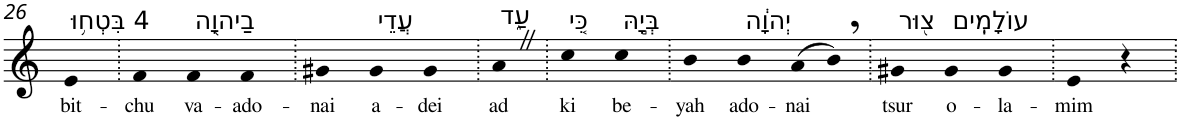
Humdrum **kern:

**kern	**text
*part1	*part1
*staff1	*staff1
*I"Piano	*
*I'Pno	*
!!LO:PB:g=z
*clefG2	*
*k[]	*
=26	=26
!LO:TX:a:t=4 בִּטְח֥וּ	!
!	!LO:LY:b
4e	bit-
=27.	=27.
!	!LO:LY:b
4f	-chu
!LO:TX:a:t=בַיהוָ֖ה	!
!	!LO:LY:b
4f	va-
!	!LO:LY:b
4f	-ado-
=28.	=28.
!	!LO:LY:b
4g#X	-nai
!LO:TX:a:t=עֲדֵי	!
!	!LO:LY:b
4g#	a-
!	!LO:LY:b
4g#	-dei
=29.	=29.
!LO:TX:a:t=עַ֑ד	!
!	!LO:LY:b
4aZ	ad
=30.	=30.
!LO:TX:a:t=כִּ֚י	!
!	!LO:LY:b
4cc	ki
!LO:TX:a:t=בְּיָ֣הּ	!
!	!LO:LY:b
4cc	be-
=31.	=31.
!	!LO:LY:b
4b	-yah
!LO:TX:a:t=יְהוָ֔ה	!
!	!LO:LY:b
4b	ado-
!	!LO:LY:b
(8a	-nai
8b,)	.
=32.	=32.
!LO:TX:a:t=צ֖וּר	!
!	!LO:LY:b
4g#X	tsur
!LO:TX:a:t=עוֹלָמִֽים	!
!	!LO:LY:b
4g#	o-
!	!LO:LY:b
4g#	-la-
=33.	=33.
!	!LO:LY:b
4e	-mim
4r	.
=.	=.
*-	*-
